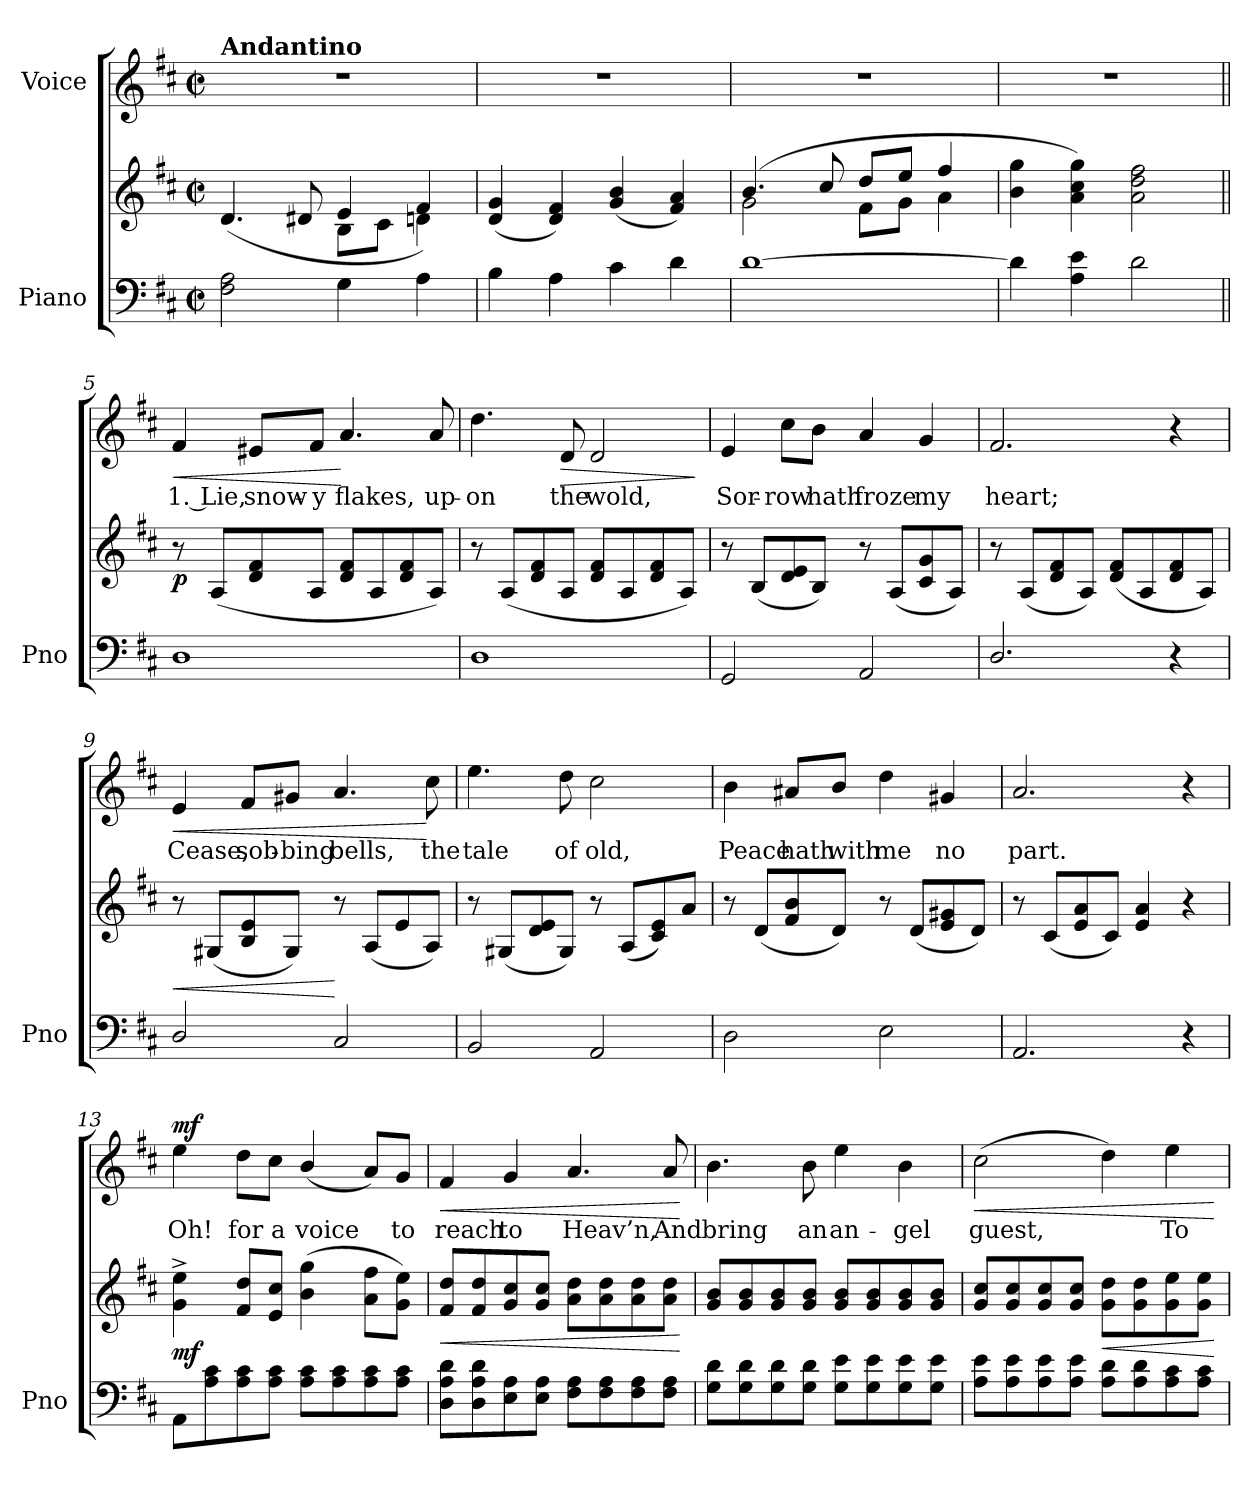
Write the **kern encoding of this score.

**kern	**kern	**dynam	**kern	**text	**dynam
*part2	*part2	*part2	*part1	*part1	*part1
*staff3	*staff2	*staff2/3	*staff1	*staff1	*staff1
*I"Piano	*	*	*I"Voice	*	*
*I'Pno	*	*	*	*	*
*clefF4	*clefG2	*	*clefG2	*	*
*k[f#c#]	*k[f#c#]	*	*k[f#c#]	*	*
*M2/2	*M2/2	*	*M2/2	*	*
*met(c|)	*met(c|)	*	*met(c|)	*	*
=1	=1	=1	=1	=1	=1
*	*^	*	*	*	*
!	!	!	!	!LO:TX:a:B:t=Andantino	!	!
!	!	!	!LO:DY:b	!	!	!
!	!	!	!LO:DY:n=1:b	!	!	!
2F#\ 2A\	(4.d/	2ryy	mf other-dynamics	1r	.	.
.	8d#X/	.	.	.	.	.
4G\	4e/	8B\L	.	.	.	.
.	.	8c#\J	.	.	.	.
4A\	4f#/)	4dn\	.	.	.	.
*	*v	*v	*	*	*	*
=2	=2	=2	=2	=2	=2
4B\	(>4d/ 4g/	.	1r	.	.
4A\	4d/ 4f#/)	.	.	.	.
4c#\	(>4g/ 4b/	.	.	.	.
4d\	4f#/ 4a/)	.	.	.	.
=3	=3	=3	=3	=3	=3
*	*^	*	*	*	*
[1d	(4.b/	2g\	.	1r	.	.
.	8cc#/	.	.	.	.	.
.	8dd/L	8f#\L	.	.	.	.
.	8ee/J	8g\J	.	.	.	.
.	4ff#/	4a\	.	.	.	.
=4	=4	=4	=4	=4	=4	=4
!	!LO:TX:b:i:t=rall.	!	!	!	!	!
*	*v	*v	*	*	*	*
4d\]	4b\ 4gg\	.	1r	.	.
4A\ 4e\	4a\ 4cc#\ 4gg\)	.	.	.	.
2d\	2a\ 2dd\ 2ff#\	.	.	.	.
!!LO:LB:g=z
=5||	=5||	=5||	=5||	=5||	=5||
!	!	!LO:DY:b	!	!LO:LY:b	!LO:HP:b
1D	8r	p	4f#/	1. Lie,	<
.	(8A/L	.	.	.	.
!	!	!	!	!LO:LY:b	!
.	8d/ 8f#/	.	8e#X/L	snow-	.
!	!	!	!	!LO:LY:b	!
.	8A/J	.	8f#/J	-y	.
!	!	!	!	!LO:LY:b	!
.	8d/ 8f#/L	.	4.a/	flakes,	[
.	8A/	.	.	.	.
.	8d/ 8f#/	.	.	.	.
!	!	!	!	!LO:LY:b	!
.	8A/J)	.	8a/	up-	.
=6	=6	=6	=6	=6	=6
!	!	!	!	!LO:LY:b	!
1D	8r	.	4.dd\	-on	.
.	(8A/L	.	.	.	.
.	8d/ 8f#/	.	.	.	.
!	!	!	!	!LO:LY:b	!LO:HP:b
.	8A/J	.	8d/	the	>
!	!	!	!	!LO:LY:b	!
.	8d/ 8f#/L	.	2d/	wold,	.
.	8A/	.	.	.	.
.	8d/ 8f#/	.	.	.	.
.	8A/J)	.	.	.	.
.	.	.	.	.	]
=7	=7	=7	=7	=7	=7
!	!	!	!	!LO:LY:b	!
2GG/	8r	.	4e/	Sor-	.
.	(8B/L	.	.	.	.
!	!	!	!	!LO:LY:b	!
.	8d/ 8e/	.	8cc#\L	-row	.
!	!	!	!	!LO:LY:b	!
.	8B/J)	.	8b\J	hath	.
!	!	!	!	!LO:LY:b	!
2AA/	8r	.	4a/	froze	.
.	(8A/L	.	.	.	.
!	!	!	!	!LO:LY:b	!
.	8c#/ 8g/	.	4g/	my	.
.	8A/J)	.	.	.	.
!!LO:LB:g=z
=8	=8	=8	=8	=8	=8
!	!	!	!	!LO:LY:b	!
2.D/	8r	.	2.f#/	heart;	.
.	(8A/L	.	.	.	.
.	8d/ 8f#/	.	.	.	.
.	8A/J)	.	.	.	.
.	(8d/ 8f#/L	.	.	.	.
.	8A/	.	.	.	.
4r	8d/ 8f#/	.	4r	.	.
.	8A/J)	.	.	.	.
!!LO:LB:g=z
=9	=9	=9	=9	=9	=9
!	!	!LO:HP:b	!	!LO:LY:b	!LO:HP:b
2D/	8r	<	4e/	Cease,	<
.	(8G#X/L	.	.	.	.
!	!	!	!	!LO:LY:b	!
.	8B/ 8e/	.	8f#/L	sob-	.
!	!	!	!	!LO:LY:b	!
.	8G#/J)	.	8g#X/J	-bing	.
!	!	!	!	!LO:LY:b	!
2C#/	8r	[	4.a/	bells,	.
.	(8A/L	.	.	.	.
.	8e/	.	.	.	.
!	!	!	!	!LO:LY:b	!
.	8A/J)	.	8cc#\	the	[
=10	=10	=10	=10	=10	=10
!	!	!	!	!LO:LY:b	!
2BB/	8r	.	4.ee\	tale	.
.	(8G#X/L	.	.	.	.
.	8d/ 8e/	.	.	.	.
!	!	!	!	!LO:LY:b	!
.	8G#/J)	.	8dd\	of	.
!	!	!	!	!LO:LY:b	!
2AA/	8r	.	2cc#\	old,	.
.	(8A/L	.	.	.	.
.	8c#/ 8e/)	.	.	.	.
.	8a/J	.	.	.	.
=11	=11	=11	=11	=11	=11
!	!	!	!	!LO:LY:b	!
2D\	8r	.	4b\	Peace	.
.	(8d/L	.	.	.	.
!	!	!	!	!LO:LY:b	!
.	8f#/ 8b/	.	8a#X/L	hath	.
!	!	!	!	!LO:LY:b	!
.	8d/J)	.	8b/J	with	.
!	!	!	!	!LO:LY:b	!
2E\	8r	.	4dd\	me	.
.	(8d/L	.	.	.	.
!	!	!	!	!LO:LY:b	!
.	8e/ 8g#X/	.	4g#X/	no	.
.	8d/J)	.	.	.	.
!!LO:PB:g=z
=12	=12	=12	=12	=12	=12
!	!	!	!	!LO:LY:b	!
2.AA/	8r	.	2.a/	part.	.
.	(8c#/L	.	.	.	.
.	8e/ 8a/	.	.	.	.
.	8c#/J)	.	.	.	.
.	4e/ 4a/	.	.	.	.
4r	4r	.	4r	.	.
!!LO:LB:g=z
=13	=13	=13	=13	=13	=13
!	!	!LO:DY:b	!	!LO:LY:b	!LO:DY:a
8AA\L	4g\^ 4ee\^	mf	4ee\	Oh!	mf
8A\ 8c#\	.	.	.	.	.
!	!	!	!	!LO:LY:b	!
8A\ 8c#\	8f#/ 8dd/L	.	8dd\L	for	.
!	!	!	!	!LO:LY:b	!
8A\ 8c#\J	8e/ 8cc#/J	.	8cc#\J	a	.
!	!	!	!	!LO:LY:b	!
8A\ 8c#\L	(4b\ 4gg\	.	(4b/	voice	.
8A\ 8c#\	.	.	.	.	.
8A\ 8c#\	8a\ 8ff#\L	.	8a/L)	.	.
!	!	!	!	!LO:LY:b	!
8A\ 8c#\J	8g\ 8ee\J)	.	8g/J	to	.
=14	=14	=14	=14	=14	=14
!	!	!LO:HP:b	!	!LO:LY:b	!LO:HP:b
8D\ 8A\ 8d\L	8f#/ 8dd/L	<	4f#/	reach	<
8D\ 8A\ 8d\	8f#/ 8dd/	.	.	.	.
!	!	!	!	!LO:LY:b	!
8E\ 8A\	8g/ 8cc#/	.	4g/	to	.
8E\ 8A\J	8g/ 8cc#/J	.	.	.	.
!	!	!	!	!LO:LY:b	!
8F#\ 8A\L	8a\ 8dd\L	.	4.a/	Heav’n,	.
8F#\ 8A\	8a\ 8dd\	.	.	.	.
8F#\ 8A\	8a\ 8dd\	.	.	.	.
!	!	!	!	!LO:LY:b	!
8F#\ 8A\J	8a\ 8dd\J	.	8a/	And	.
.	.	[	.	.	[
=15	=15	=15	=15	=15	=15
!	!	!	!	!LO:LY:b	!
8G\ 8d\L	8g/ 8b/L	.	4.b\	bring	.
8G\ 8d\	8g/ 8b/	.	.	.	.
8G\ 8d\	8g/ 8b/	.	.	.	.
!	!	!	!	!LO:LY:b	!
8G\ 8d\J	8g/ 8b/J	.	8b\	an	.
!	!	!	!	!LO:LY:b	!
8G\ 8e\L	8g/ 8b/L	.	4ee\	an-	.
8G\ 8e\	8g/ 8b/	.	.	.	.
!	!	!	!	!LO:LY:b	!
8G\ 8e\	8g/ 8b/	.	4b\	-gel	.
8G\ 8e\J	8g/ 8b/J	.	.	.	.
!!LO:LB:g=z
=16	=16	=16	=16	=16	=16
!	!	!	!	!LO:LY:b	!LO:HP:b
8A\ 8e\L	8g/ 8cc#/L	.	(2cc#\	guest,	<
8A\ 8e\	8g/ 8cc#/	.	.	.	.
8A\ 8e\	8g/ 8cc#/	.	.	.	.
8A\ 8e\J	8g/ 8cc#/J	.	.	.	.
!	!	!LO:HP:b	!	!	!
8A\ 8d\L	8g\ 8dd\L	<	4dd\)	.	.
8A\ 8d\	8g\ 8dd\	.	.	.	.
!	!	!	!	!LO:LY:b	!
8A\ 8c#\	8g\ 8ee\	.	4ee\	To	.
8A\ 8c#\J	8g\ 8ee\J	.	.	.	.
.	.	[	.	.	[
=	=	=	=	=	=
*-	*-	*-	*-	*-	*-
